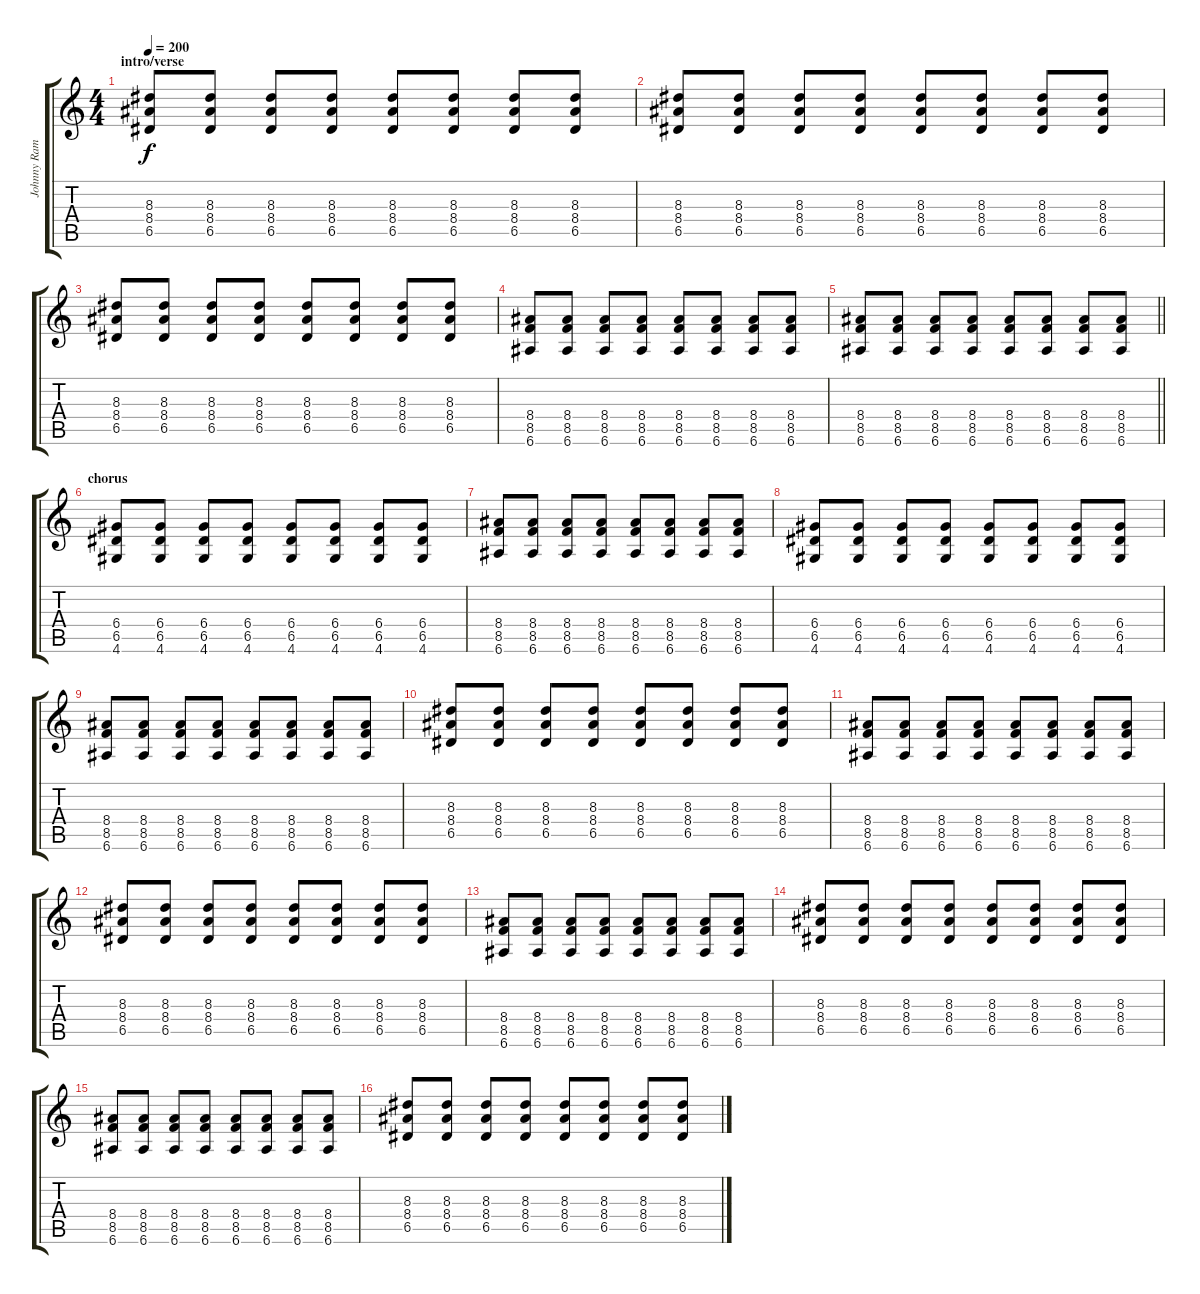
\track ("Johnny Ramone" "Johnny Ram") {instrument overdrivenguitar}
\staff {score tabs}
\tuning (E4 B3 G3 D3 A2 E2) {hide}
\ts (4 4)
\section ("" "intro/verse")
\tempo 200
\clef g2
\ks c
(8.3 8.4 6.5).8{dy f instrument overdrivenguitar} (8.3 8.4 6.5).8 (8.3 8.4 6.5).8 (8.3 8.4 6.5).8 (8.3 8.4 6.5).8 (8.3 8.4 6.5).8 (8.3 8.4 6.5).8 (8.3 8.4 6.5).8 |
(8.3 8.4 6.5).8 (8.3 8.4 6.5).8 (8.3 8.4 6.5).8 (8.3 8.4 6.5).8 (8.3 8.4 6.5).8 (8.3 8.4 6.5).8 (8.3 8.4 6.5).8 (8.3 8.4 6.5).8 |
(8.3 8.4 6.5).8 (8.3 8.4 6.5).8 (8.3 8.4 6.5).8 (8.3 8.4 6.5).8 (8.3 8.4 6.5).8 (8.3 8.4 6.5).8 (8.3 8.4 6.5).8 (8.3 8.4 6.5).8 |
(8.4 8.5 6.6).8 (8.4 8.5 6.6).8 (8.4 8.5 6.6).8 (8.4 8.5 6.6).8 (8.4 8.5 6.6).8 (8.4 8.5 6.6).8 (8.4 8.5 6.6).8 (8.4 8.5 6.6).8 |
\barLineRight lightlight
(8.4 8.5 6.6).8 (8.4 8.5 6.6).8 (8.4 8.5 6.6).8 (8.4 8.5 6.6).8 (8.4 8.5 6.6).8 (8.4 8.5 6.6).8 (8.4 8.5 6.6).8 (8.4 8.5 6.6).8 |
\section ("" "chorus")
(6.4 6.5 4.6).8 (6.4 6.5 4.6).8 (6.4 6.5 4.6).8 (6.4 6.5 4.6).8 (6.4 6.5 4.6).8 (6.4 6.5 4.6).8 (6.4 6.5 4.6).8 (6.4 6.5 4.6).8 |
(8.4 8.5 6.6).8 (8.4 8.5 6.6).8 (8.4 8.5 6.6).8 (8.4 8.5 6.6).8 (8.4 8.5 6.6).8 (8.4 8.5 6.6).8 (8.4 8.5 6.6).8 (8.4 8.5 6.6).8 |
(6.4 6.5 4.6).8 (6.4 6.5 4.6).8 (6.4 6.5 4.6).8 (6.4 6.5 4.6).8 (6.4 6.5 4.6).8 (6.4 6.5 4.6).8 (6.4 6.5 4.6).8 (6.4 6.5 4.6).8 |
(8.4 8.5 6.6).8 (8.4 8.5 6.6).8 (8.4 8.5 6.6).8 (8.4 8.5 6.6).8 (8.4 8.5 6.6).8 (8.4 8.5 6.6).8 (8.4 8.5 6.6).8 (8.4 8.5 6.6).8 |
(8.3 8.4 6.5).8 (8.3 8.4 6.5).8 (8.3 8.4 6.5).8 (8.3 8.4 6.5).8 (8.3 8.4 6.5).8 (8.3 8.4 6.5).8 (8.3 8.4 6.5).8 (8.3 8.4 6.5).8 |
(8.4 8.5 6.6).8 (8.4 8.5 6.6).8 (8.4 8.5 6.6).8 (8.4 8.5 6.6).8 (8.4 8.5 6.6).8 (8.4 8.5 6.6).8 (8.4 8.5 6.6).8 (8.4 8.5 6.6).8 |
(8.3 8.4 6.5).8 (8.3 8.4 6.5).8 (8.3 8.4 6.5).8 (8.3 8.4 6.5).8 (8.3 8.4 6.5).8 (8.3 8.4 6.5).8 (8.3 8.4 6.5).8 (8.3 8.4 6.5).8 |
(8.4 8.5 6.6).8 (8.4 8.5 6.6).8 (8.4 8.5 6.6).8 (8.4 8.5 6.6).8 (8.4 8.5 6.6).8 (8.4 8.5 6.6).8 (8.4 8.5 6.6).8 (8.4 8.5 6.6).8 |
(8.3 8.4 6.5).8 (8.3 8.4 6.5).8 (8.3 8.4 6.5).8 (8.3 8.4 6.5).8 (8.3 8.4 6.5).8 (8.3 8.4 6.5).8 (8.3 8.4 6.5).8 (8.3 8.4 6.5).8 |
(8.4 8.5 6.6).8 (8.4 8.5 6.6).8 (8.4 8.5 6.6).8 (8.4 8.5 6.6).8 (8.4 8.5 6.6).8 (8.4 8.5 6.6).8 (8.4 8.5 6.6).8 (8.4 8.5 6.6).8 |
(8.3 8.4 6.5).8 (8.3 8.4 6.5).8 (8.3 8.4 6.5).8 (8.3 8.4 6.5).8 (8.3 8.4 6.5).8 (8.3 8.4 6.5).8 (8.3 8.4 6.5).8 (8.3 8.4 6.5).8
